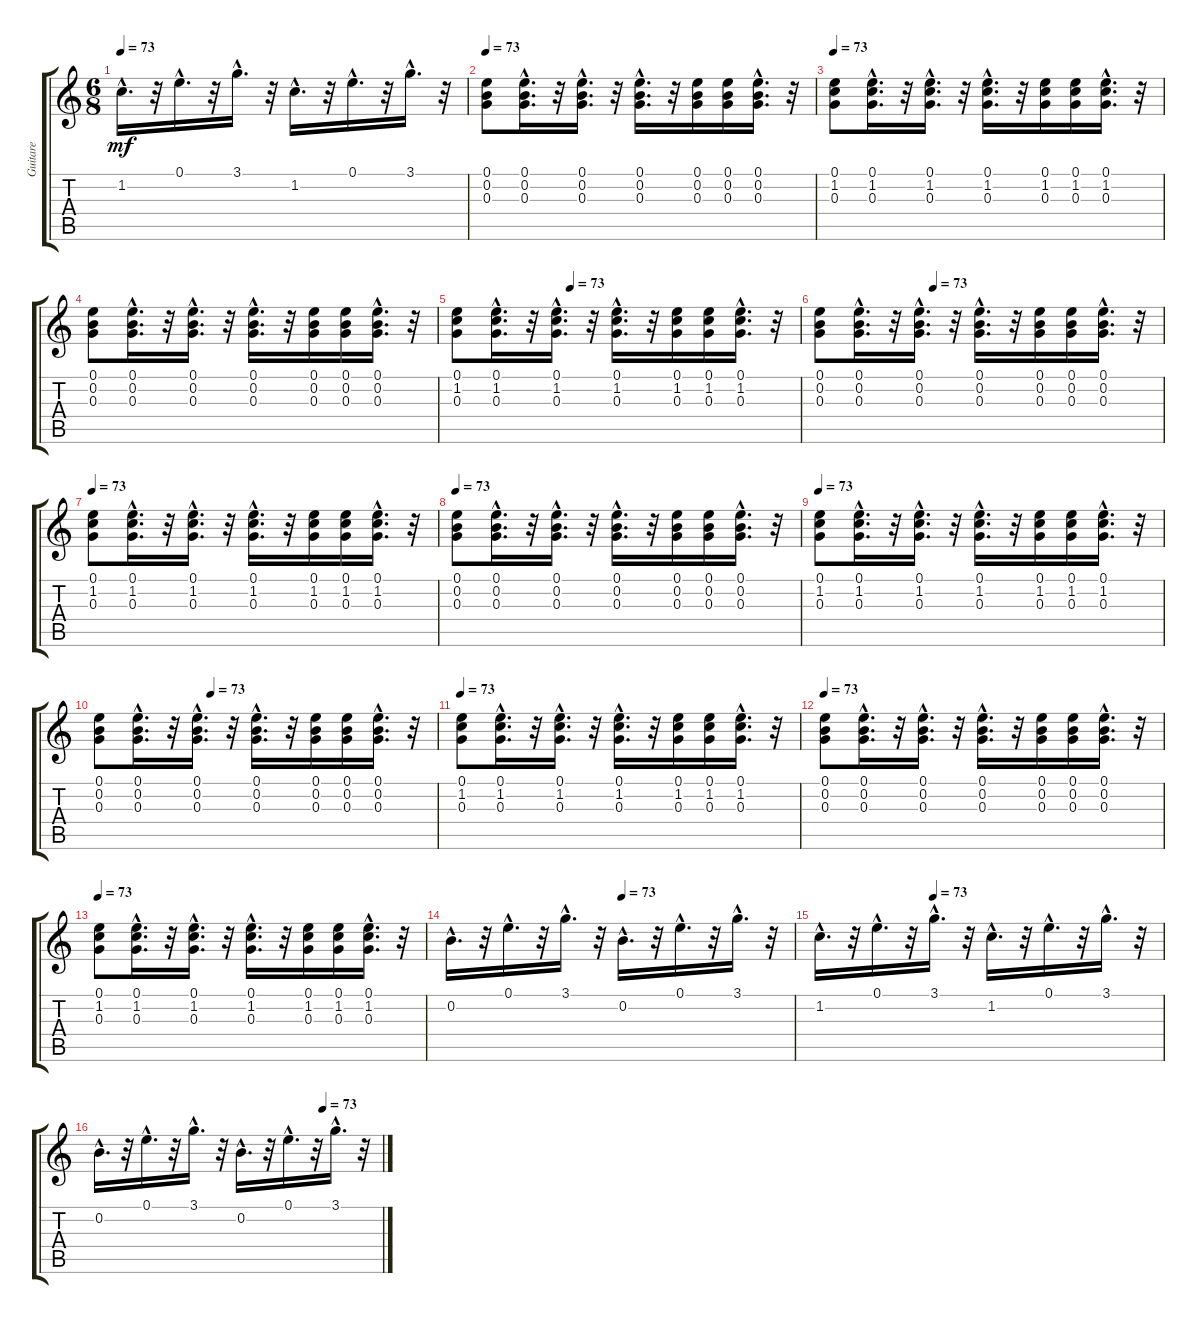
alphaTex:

\track ("Guitare" "Guitare") {instrument acousticguitarnylon}
\staff {score tabs}
\tuning (E4 B3 G3 D3 A2 E2) {hide}
\ts (6 8)
\tempo 73
\clef g2
\ks c
1.2{hac}.16{d dy mf} r.32 0.1{hac}.16{d} r.32 3.1{hac}.16{d} r.32 1.2{hac}.16{d} r.32 0.1{hac}.16{d} r.32 3.1{hac}.16{d} r.32 |
\tempo 73
(0.1 0.2 0.3).8 (0.1{hac} 0.2{hac} 0.3{hac}).16{d} r.32 (0.1{hac} 0.2{hac} 0.3{hac}).16{d} r.32 (0.1{hac} 0.2{hac} 0.3{hac}).16{d} r.32 (0.1 0.2 0.3).16 (0.1 0.2 0.3).16 (0.1{hac} 0.2{hac} 0.3{hac}).16{d} r.32 |
\tempo 73
(0.1 1.2 0.3).8 (0.1{hac} 1.2{hac} 0.3{hac}).16{d} r.32 (0.1{hac} 1.2{hac} 0.3{hac}).16{d} r.32 (0.1{hac} 1.2{hac} 0.3{hac}).16{d} r.32 (0.1 1.2 0.3).16 (0.1 1.2 0.3).16 (0.1{hac} 1.2{hac} 0.3{hac}).16{d} r.32 |
(0.1 0.2 0.3).8 (0.1{hac} 0.2{hac} 0.3{hac}).16{d} r.32 (0.1{hac} 0.2{hac} 0.3{hac}).16{d} r.32 (0.1{hac} 0.2{hac} 0.3{hac}).16{d} r.32 (0.1 0.2 0.3).16 (0.1 0.2 0.3).16 (0.1{hac} 0.2{hac} 0.3{hac}).16{d} r.32 |
\tempo (73 0.3333333333333333)
(0.1 1.2 0.3).8 (0.1{hac} 1.2{hac} 0.3{hac}).16{d} r.32 (0.1{hac} 1.2{hac} 0.3{hac}).16{d} r.32 (0.1{hac} 1.2{hac} 0.3{hac}).16{d} r.32 (0.1 1.2 0.3).16 (0.1 1.2 0.3).16 (0.1{hac} 1.2{hac} 0.3{hac}).16{d} r.32 |
\tempo (73 0.3333333333333333)
(0.1 0.2 0.3).8 (0.1{hac} 0.2{hac} 0.3{hac}).16{d} r.32 (0.1{hac} 0.2{hac} 0.3{hac}).16{d} r.32 (0.1{hac} 0.2{hac} 0.3{hac}).16{d} r.32 (0.1 0.2 0.3).16 (0.1 0.2 0.3).16 (0.1{hac} 0.2{hac} 0.3{hac}).16{d} r.32 |
\tempo 73
(0.1 1.2 0.3).8 (0.1{hac} 1.2{hac} 0.3{hac}).16{d} r.32 (0.1{hac} 1.2{hac} 0.3{hac}).16{d} r.32 (0.1{hac} 1.2{hac} 0.3{hac}).16{d} r.32 (0.1 1.2 0.3).16 (0.1 1.2 0.3).16 (0.1{hac} 1.2{hac} 0.3{hac}).16{d} r.32 |
\tempo 73
(0.1 0.2 0.3).8 (0.1{hac} 0.2{hac} 0.3{hac}).16{d} r.32 (0.1{hac} 0.2{hac} 0.3{hac}).16{d} r.32 (0.1{hac} 0.2{hac} 0.3{hac}).16{d} r.32 (0.1 0.2 0.3).16 (0.1 0.2 0.3).16 (0.1{hac} 0.2{hac} 0.3{hac}).16{d} r.32 |
\tempo 73
(0.1 1.2 0.3).8 (0.1{hac} 1.2{hac} 0.3{hac}).16{d} r.32 (0.1{hac} 1.2{hac} 0.3{hac}).16{d} r.32 (0.1{hac} 1.2{hac} 0.3{hac}).16{d} r.32 (0.1 1.2 0.3).16 (0.1 1.2 0.3).16 (0.1{hac} 1.2{hac} 0.3{hac}).16{d} r.32 |
\tempo (73 0.3333333333333333)
(0.1 0.2 0.3).8 (0.1{hac} 0.2{hac} 0.3{hac}).16{d} r.32 (0.1{hac} 0.2{hac} 0.3{hac}).16{d} r.32 (0.1{hac} 0.2{hac} 0.3{hac}).16{d} r.32 (0.1 0.2 0.3).16 (0.1 0.2 0.3).16 (0.1{hac} 0.2{hac} 0.3{hac}).16{d} r.32 |
\tempo 73
(0.1 1.2 0.3).8 (0.1{hac} 1.2{hac} 0.3{hac}).16{d} r.32 (0.1{hac} 1.2{hac} 0.3{hac}).16{d} r.32 (0.1{hac} 1.2{hac} 0.3{hac}).16{d} r.32 (0.1 1.2 0.3).16 (0.1 1.2 0.3).16 (0.1{hac} 1.2{hac} 0.3{hac}).16{d} r.32 |
\tempo 73
(0.1 0.2 0.3).8 (0.1{hac} 0.2{hac} 0.3{hac}).16{d} r.32 (0.1{hac} 0.2{hac} 0.3{hac}).16{d} r.32 (0.1{hac} 0.2{hac} 0.3{hac}).16{d} r.32 (0.1 0.2 0.3).16 (0.1 0.2 0.3).16 (0.1{hac} 0.2{hac} 0.3{hac}).16{d} r.32 |
\tempo 73
(0.1 1.2 0.3).8 (0.1{hac} 1.2{hac} 0.3{hac}).16{d} r.32 (0.1{hac} 1.2{hac} 0.3{hac}).16{d} r.32 (0.1{hac} 1.2{hac} 0.3{hac}).16{d} r.32 (0.1 1.2 0.3).16 (0.1 1.2 0.3).16 (0.1{hac} 1.2{hac} 0.3{hac}).16{d} r.32 |
\tempo (73 0.5)
0.2{hac}.16{d} r.32 0.1{hac}.16{d} r.32 3.1{hac}.16{d} r.32 0.2{hac}.16{d} r.32 0.1{hac}.16{d} r.32 3.1{hac}.16{d} r.32 |
\tempo (73 0.3333333333333333)
1.2{hac}.16{d} r.32 0.1{hac}.16{d} r.32 3.1{hac}.16{d} r.32 1.2{hac}.16{d} r.32 0.1{hac}.16{d} r.32 3.1{hac}.16{d} r.32 |
\tempo (73 0.7916666666666666)
0.2{hac}.16{d} r.32 0.1{hac}.16{d} r.32 3.1{hac}.16{d} r.32 0.2{hac}.16{d} r.32 0.1{hac}.16{d} r.32 3.1{hac}.16{d} r.32
